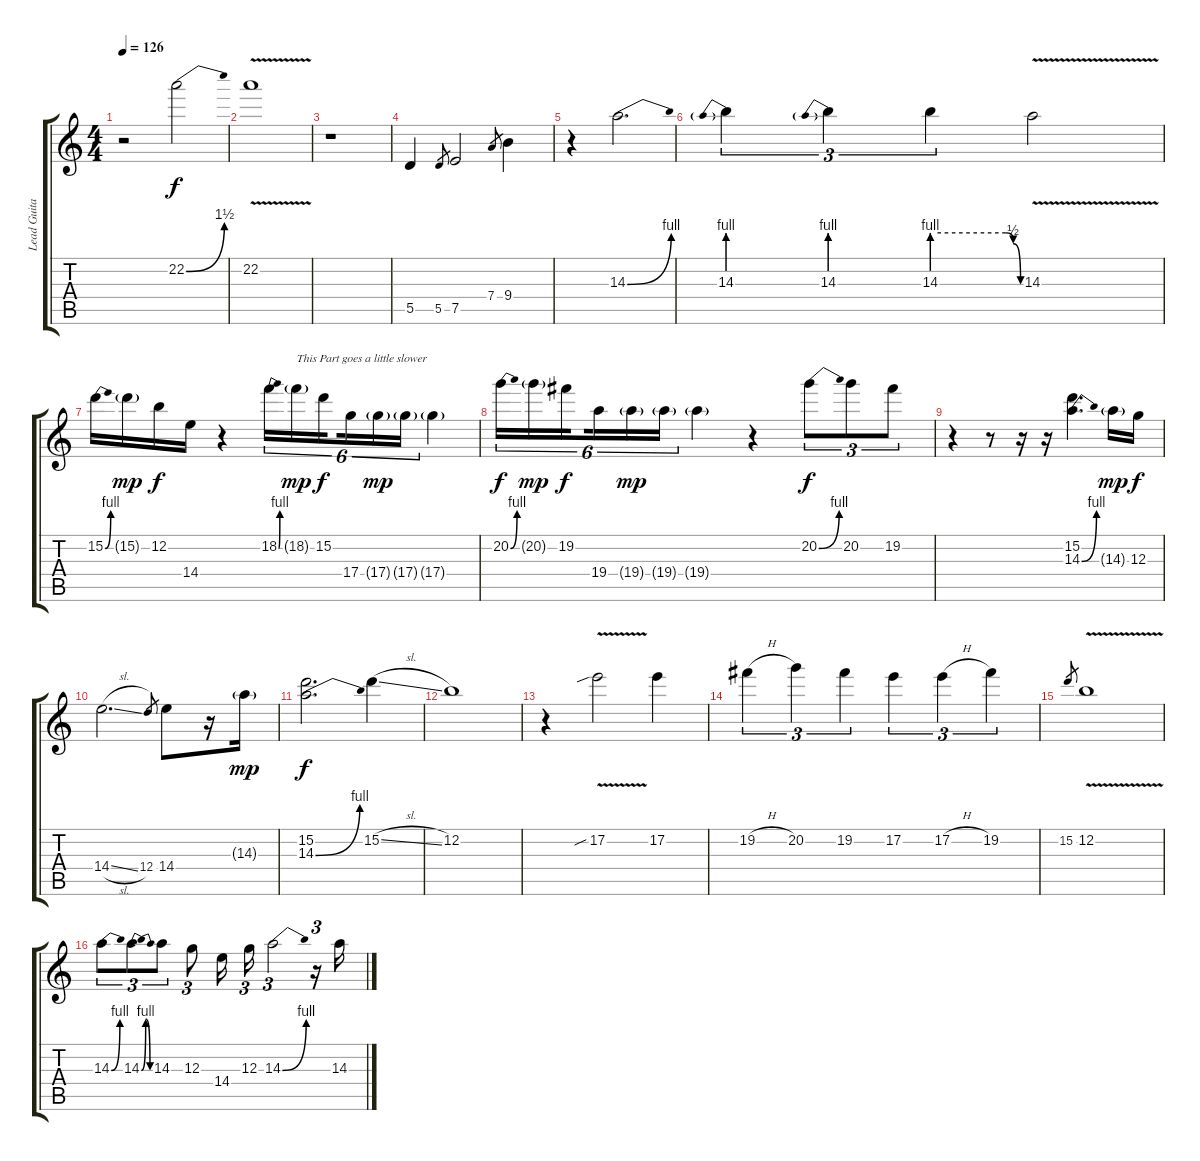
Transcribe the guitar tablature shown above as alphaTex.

\track ("Lead Guitar" "Lead Guita") {instrument overdrivenguitar}
\staff {score tabs}
\tuning (E4 B3 G3 D3 A2 E2) {hide}
\ts (4 4)
\tempo 126
\clef g2
\ks c
r.2{dy f} 22.2{be (bend 0 0 60 6)}.2 |
22.2{v}.1 |
r.1 |
5.5.4 5.5.8{gr} 7.5.2 7.4.8{gr} 9.4.4 |
r.4 14.3{be (bend 0 0 60 4)}.2{d} |
14.3{be (prebend 0 4 60 4)}.4{tu (3 2)} 14.3{be (prebend 0 4 60 4)}.4{tu (3 2)} 14.3{be (custom 0 4 50 4 55 2 60 0)}.4{tu (3 2)} 14.3{v}.2 |
15.2{be (bend 0 0 60 4)}.16 15.2{g}.16{dy mp} 12.2.16{dy f} 14.4.16 r.4 18.2{be (bend 0 0 60 4)}.16{tu (6 4)} 18.2{g}.16{tu (6 4) txt "This Part goes a little slower" dy mp} 15.2.16{tu (6 4) dy f beam splitsecondary} 17.4.16{tu (6 4)} 17.4{g}.16{tu (6 4) dy mp} 17.4{g}.16{tu (6 4)} 17.4{g}.4 |
20.2{be (bend 0 0 60 4)}.16{tu (6 4) dy f} 20.2{g}.16{tu (6 4) dy mp} 19.2.16{tu (6 4) dy f beam splitsecondary} 19.4.16{tu (6 4)} 19.4{g}.16{tu (6 4) dy mp} 19.4{g}.16{tu (6 4)} 19.4{g}.4 r.4 20.2{be (bend 0 0 60 4)}.8{tu (3 2) dy f} 20.2.8{tu (3 2)} 19.2.8{tu (3 2)} |
r.4 r.8 r.16 r.16 (15.2 14.3{be (bend 0 0 60 4)}).4{d} 14.3{g}.16{dy mp} 12.3.16{dy f} |
14.4{sl}.2{d} 12.4.8{gr} 14.4.8 r.16 14.3{g}.16{dy mp} |
(15.2 14.3{be (bend 0 0 60 4)}).2{d dy f} 15.2{sl}.4 |
12.2.1 |
r.4 17.2{v sib}.2 17.2.4 |
19.2{h}.4{tu (3 2)} 20.2.4{tu (3 2)} 19.2.4{tu (3 2)} 17.2.4{tu (3 2)} 17.2{h}.4{tu (3 2)} 19.2.4{tu (3 2)} |
15.2.8{gr} 12.2{v}.1 |
14.3{be (bend 0 0 60 4)}.8{tu (3 2)} 14.3{be (bendrelease 0 0 15 4 50 4 60 0)}.8{tu (3 2)} 14.3.8{tu (3 2)} 12.3.8{tu (3 2)} 14.4.16 12.3.16{tu (3 2)} 14.3{be (bend 0 0 60 4)}.2{tu (3 2)} r.16{tu (3 2)} 14.3.16
